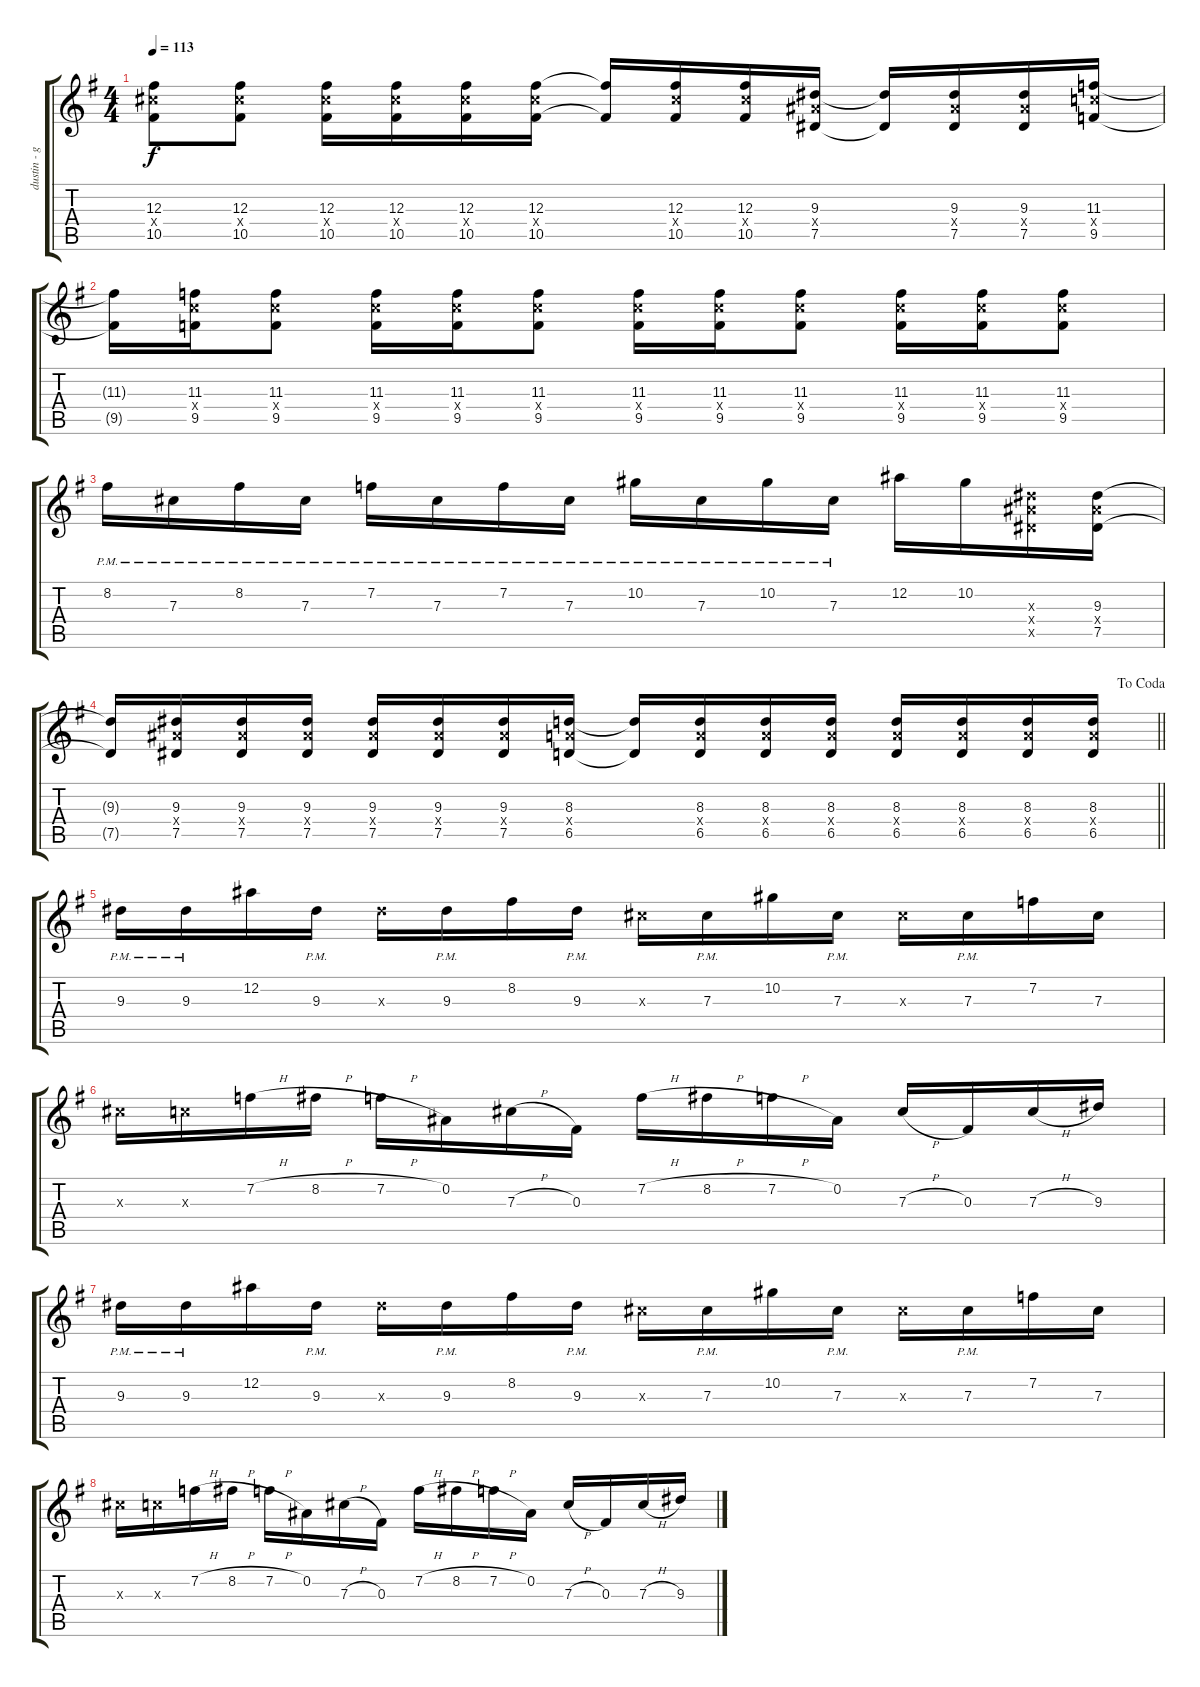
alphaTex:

\track ("dustin - guitar 1" "dustin - g") {instrument distortionguitar}
\staff {score tabs}
\tuning (Eb4 Bb3 Gb3 Db3 Ab2 Eb2) {hide}
\ts (4 4)
\tempo 113
\clef g2
\ks g
(12.3 12.4{x} 10.5).8{dy f} (12.3 12.4{x} 10.5).8 (12.3 12.4{x} 10.5).16 (12.3 12.4{x} 10.5).16 (12.3 12.4{x} 10.5).16 (12.3 12.4{x} 10.5).16 (12.3{t} 10.5{t}).16 (12.3 12.4{x} 10.5).16 (12.3 12.4{x} 10.5).16 (9.3 9.4{x} 7.5).16 (9.3{t} 7.5{t}).16 (9.3 9.4{x} 7.5).16 (9.3 9.4{x} 7.5).16 (11.3 11.4{x} 9.5).16 |
(11.3{t} 9.5{t}).16 (11.3 11.4{x} 9.5).16 (11.3 11.4{x} 9.5).8 (11.3 11.4{x} 9.5).16 (11.3 11.4{x} 9.5).16 (11.3 11.4{x} 9.5).8 (11.3 11.4{x} 9.5).16 (11.3 11.4{x} 9.5).16 (11.3 11.4{x} 9.5).8 (11.3 11.4{x} 9.5).16 (11.3 11.4{x} 9.5).16 (11.3 11.4{x} 9.5).8 |
8.2{pm}.16 7.3{pm}.16 8.2{pm}.16 7.3{pm}.16 7.2{pm}.16 7.3{pm}.16 7.2{pm}.16 7.3{pm}.16 10.2{pm}.16 7.3{pm}.16 10.2{pm}.16 7.3{pm}.16 12.2.16 10.2.16 (9.3{x} 9.4{x} 7.5{x}).16 (9.3 9.4{x} 7.5).16 |
\jump dacoda
\barLineRight lightlight
(9.3{t} 7.5{t}).16 (9.3 9.4{x} 7.5).16 (9.3 9.4{x} 7.5).16 (9.3 9.4{x} 7.5).16 (9.3 9.4{x} 7.5).16 (9.3 9.4{x} 7.5).16 (9.3 9.4{x} 7.5).16 (8.3 8.4{x} 6.5).16 (8.3{t} 6.5{t}).16 (8.3 8.4{x} 6.5).16 (8.3 8.4{x} 6.5).16 (8.3 8.4{x} 6.5).16 (8.3 8.4{x} 6.5).16 (8.3 8.4{x} 6.5).16 (8.3 8.4{x} 6.5).16 (8.3 8.4{x} 6.5).16 |
9.3{pm}.16 9.3{pm}.16 12.2.16 9.3{pm}.16 9.3{x}.16 9.3{pm}.16 8.2.16 9.3{pm}.16 7.3{x}.16 7.3{pm}.16 10.2.16 7.3{pm}.16 7.3{x}.16 7.3{pm}.16 7.2.16 7.3.16 |
7.3{x}.16 6.3{x}.16 7.2{h}.16 8.2{h}.16 7.2{h}.16 0.2.16 7.3{h}.16 0.3.16 7.2{h}.16 8.2{h}.16 7.2{h}.16 0.2.16 7.3{h}.16 0.3.16 7.3{h}.16 9.3.16 |
9.3{pm}.16 9.3{pm}.16 12.2.16 9.3{pm}.16 9.3{x}.16 9.3{pm}.16 8.2.16 9.3{pm}.16 7.3{x}.16 7.3{pm}.16 10.2.16 7.3{pm}.16 7.3{x}.16 7.3{pm}.16 7.2.16 7.3.16 |
7.3{x}.16 6.3{x}.16 7.2{h}.16 8.2{h}.16 7.2{h}.16 0.2.16 7.3{h}.16 0.3.16 7.2{h}.16 8.2{h}.16 7.2{h}.16 0.2.16 7.3{h}.16 0.3.16 7.3{h}.16 9.3.16
